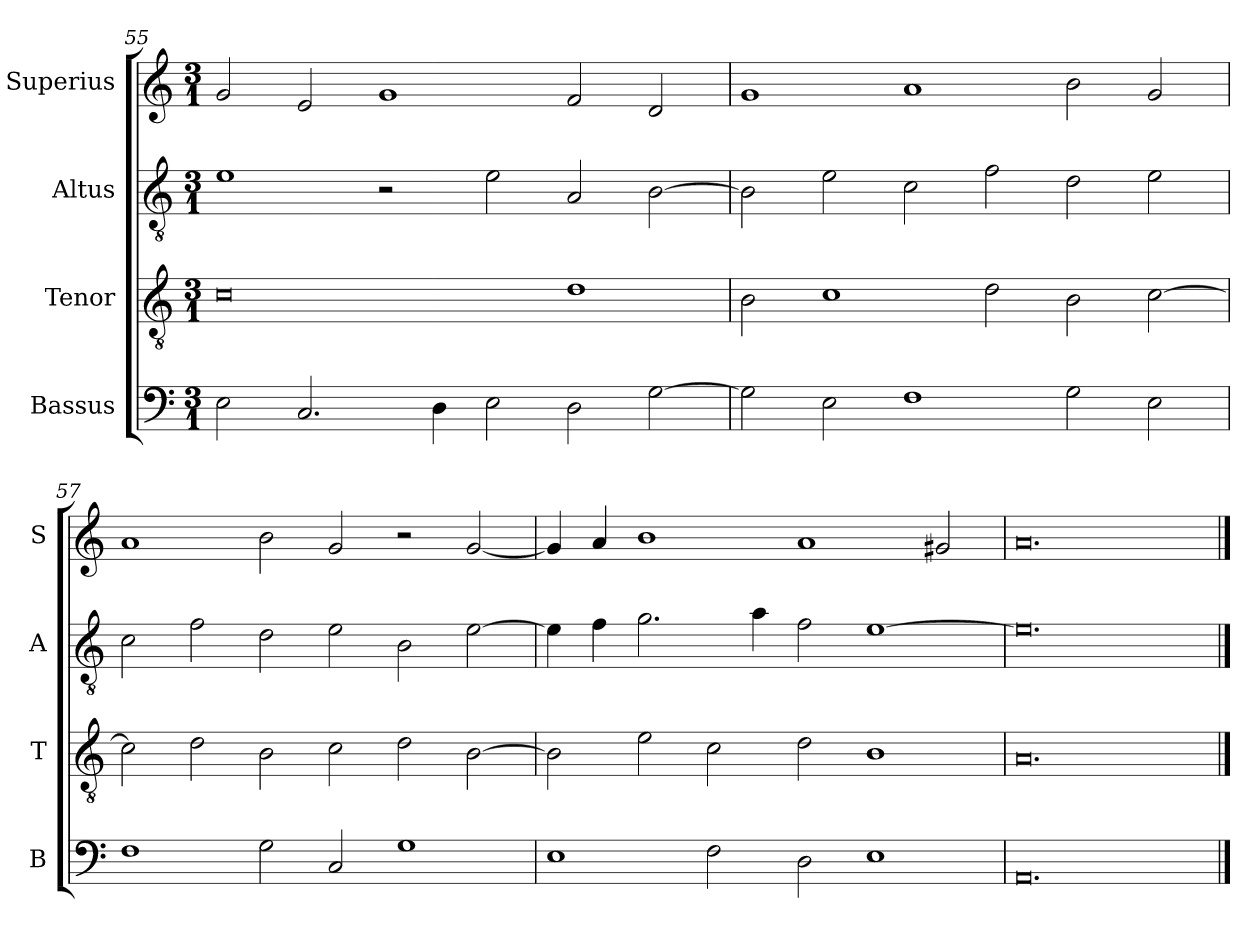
**kern	**kern	**kern	**kern
*part4	*part3	*part2	*part1
*staff4	*staff3	*staff2	*staff1
*I"Bassus	*I"Tenor	*I"Altus	*I"Superius
*I'B	*I'T	*I'A	*I'S
*clefF4	*clefGv2	*clefGv2	*clefG2
*k[]	*k[]	*k[]	*k[]
*M3/1	*M3/1	*M3/1	*M3/1
=55	=55	=55	=55
2E\	0c	1e	2g/
2.C/	.	.	2e/
.	.	2r	1g
4D\	.	.	.
2E\	.	2e\	.
2D\	1d	2A/	2f/
[2G\	.	[2B\	2d/
=56	=56	=56	=56
2G\]	2B\	2B\]	1g
2E\	1c	2e\	.
1F	.	2c\	1a
.	2d\	2f\	.
2G\	2B\	2d\	2b\
2E\	[2c\	2e\	2g/
=57	=57	=57	=57
1F	2c\]	2c\	1a
.	2d\	2f\	.
2G\	2B\	2d\	2b\
2C/	2c\	2e\	2g/
1G	2d\	2B\	2r
.	[2B\	[2e\	[2g/
=58	=58	=58	=58
1E	2B\]	4e\]	4g/]
.	.	4f\	4a/
.	2e\	2.g\	1b
2F\	2c\	.	.
.	.	4a\	.
2D\	2d\	2f\	1a
1E	1B	[1e	.
.	.	.	2g#X/
=59	=59	=59	=59
0.AA	0.A	0.e]	0.a
==	==	==	==
*-	*-	*-	*-
